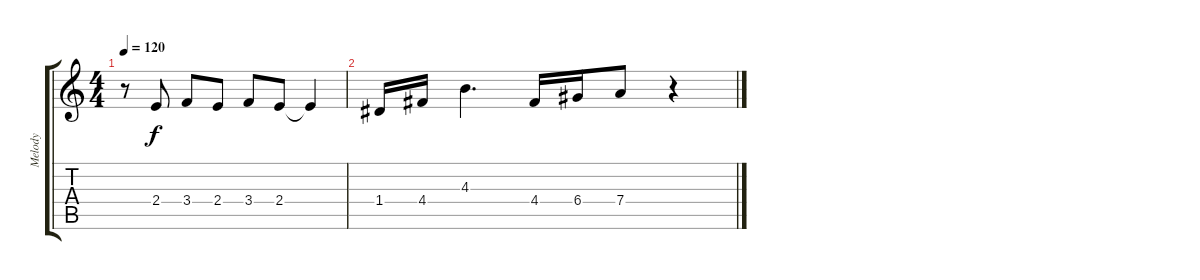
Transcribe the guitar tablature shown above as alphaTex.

\track ("Melody" "Melody") {instrument acousticguitarsteel}
\staff {score tabs}
\tuning (E4 B3 G3 D3 A2 E2) {hide}
\ts (4 4)
\tempo 120
\clef g2
\ks c
r.8{dy f} 2.4.8 3.4.8 2.4.8 3.4.8 2.4.8 2.4{t}.4 |
1.4.16 4.4.16 4.3.4{d} 4.4.16 6.4.16 7.4.8 r.4
